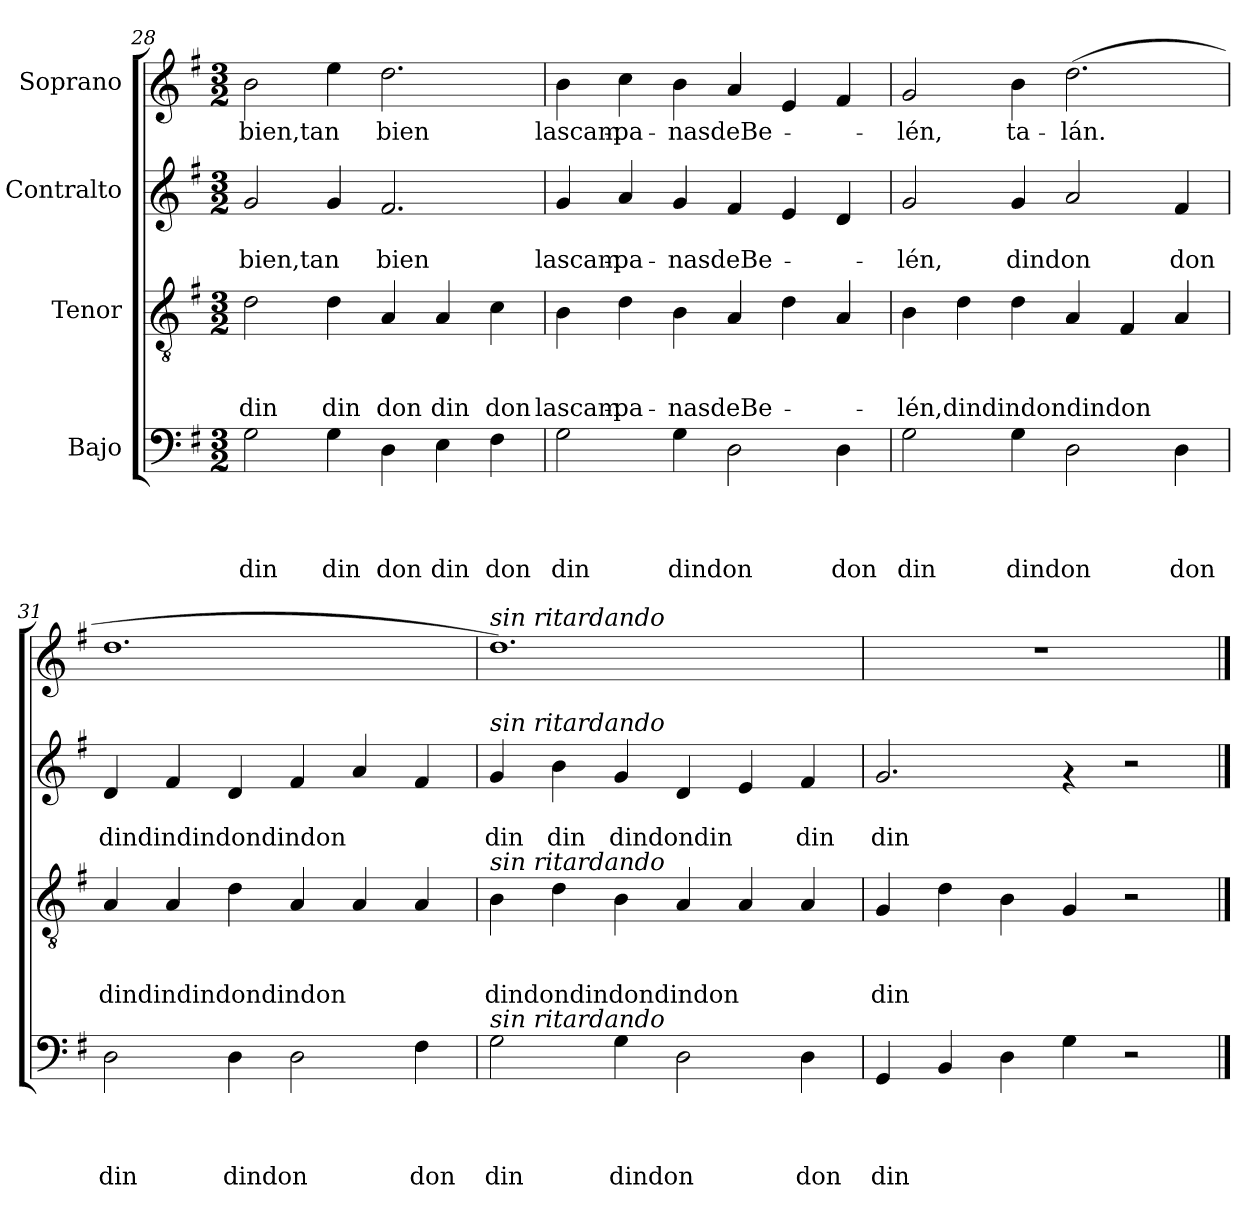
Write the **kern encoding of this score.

**kern	**text	**text	**text	**text	**kern	**text	**text	**text	**kern	**text	**text	**kern	**text
*part4	*part4	*part4	*part4	*part4	*part3	*part3	*part3	*part3	*part2	*part2	*part2	*part1	*part1
*staff4	*staff4	*staff4	*staff4	*staff4	*staff3	*staff3	*staff3	*staff3	*staff2	*staff2	*staff2	*staff1	*staff1
*I"Bajo	*	*	*	*	*I"Tenor	*	*	*	*I"Contralto	*	*	*I"Soprano	*
!!LO:PB:g=z
*clefF4	*	*	*	*	*clefGv2	*	*	*	*clefG2	*	*	*clefG2	*
*k[f#]	*	*	*	*	*k[f#]	*	*	*	*k[f#]	*	*	*k[f#]	*
*G:	*	*	*	*	*G:	*	*	*	*G:	*	*	*G:	*
*M3/2	*	*	*	*	*M3/2	*	*	*	*M3/2	*	*	*M3/2	*
=28	=28	=28	=28	=28	=28	=28	=28	=28	=28	=28	=28	=28	=28
!	!	!	!	!LO:LY:b	!	!	!	!LO:LY:b	!	!	!LO:LY:b	!	!LO:LY:b
2G\	.	.	.	din	2d\	.	.	din	2g/	.	bien,tan	2b\	bien,tan
!	!	!	!	!LO:LY:b	!	!	!	!LO:LY:b	!	!	!	!	!
4G\	.	.	.	din	4d\	.	.	din	4g/	.	.	4ee\	.
!	!	!	!	!LO:LY:b	!	!	!	!LO:LY:b	!	!	!LO:LY:b	!	!LO:LY:b
4D\	.	.	.	don	4A/	.	.	don	2.f#/	.	bien	2.dd\	bien
!	!	!	!	!LO:LY:b	!	!	!	!LO:LY:b	!	!	!	!	!
4E\	.	.	.	din	4A/	.	.	din	.	.	.	.	.
!	!	!	!	!LO:LY:b	!	!	!	!LO:LY:b	!	!	!	!	!
4F#\	.	.	.	don	4c\	.	.	don	.	.	.	.	.
=29	=29	=29	=29	=29	=29	=29	=29	=29	=29	=29	=29	=29	=29
!	!	!	!	!LO:LY:b	!	!	!	!LO:LY:b	!	!	!LO:LY:b	!	!LO:LY:b
2G\	.	.	.	din	4B\	.	.	lascam-	4g/	.	lascam-	4b\	lascam-
!	!	!	!	!	!	!	!	!LO:LY:b	!	!	!LO:LY:b	!	!LO:LY:b
.	.	.	.	.	4d\	.	.	-pa-	4a/	.	-pa-	4cc\	-pa-
!	!	!	!	!LO:LY:b	!	!	!	!LO:LY:b	!	!	!LO:LY:b	!	!LO:LY:b
4G\	.	.	.	dindon	4B\	.	.	-nasdeBe-	4g/	.	-nasdeBe-	4b\	-nasdeBe-
2D\	.	.	.	.	4A/	.	.	.	4f#/	.	.	4a/	.
.	.	.	.	.	4d\	.	.	.	4e/	.	.	4e/	.
!	!	!	!	!LO:LY:b	!	!	!	!	!	!	!	!	!
4D\	.	.	.	don	4A/	.	.	.	4d/	.	.	4f#/	.
=30	=30	=30	=30	=30	=30	=30	=30	=30	=30	=30	=30	=30	=30
!	!	!	!	!LO:LY:b	!	!	!	!LO:LY:b	!	!	!LO:LY:b	!	!LO:LY:b
2G\	.	.	.	din	4B\	.	.	-lén,dindindondindon	2g/	.	-lén,	2g/	-lén,
.	.	.	.	.	4d\	.	.	.	.	.	.	.	.
!	!	!	!	!LO:LY:b	!	!	!	!	!	!	!LO:LY:b	!	!LO:LY:b
4G\	.	.	.	dindon	4d\	.	.	.	4g/	.	dindon	4b\	ta-
!	!	!	!	!	!	!	!	!	!	!	!	!	!LO:LY:b
2D\	.	.	.	.	4A/	.	.	.	2a/	.	.	(>2.dd\	-lán.
.	.	.	.	.	4F#/	.	.	.	.	.	.	.	.
!	!	!	!	!LO:LY:b	!	!	!	!	!	!	!LO:LY:b	!	!
4D\	.	.	.	don	4A/	.	.	.	4f#/	.	don	.	.
=31	=31	=31	=31	=31	=31	=31	=31	=31	=31	=31	=31	=31	=31
!	!	!	!	!LO:LY:b	!	!	!	!LO:LY:b	!	!	!LO:LY:b	!	!
2D\	.	.	.	din	4A/	.	.	dindindindondindon	4d/	.	dindindindondindon	1.dd	.
.	.	.	.	.	4A/	.	.	.	4f#/	.	.	.	.
!	!	!	!	!LO:LY:b	!	!	!	!	!	!	!	!	!
4D\	.	.	.	dindon	4d\	.	.	.	4d/	.	.	.	.
2D\	.	.	.	.	4A/	.	.	.	4f#/	.	.	.	.
.	.	.	.	.	4A/	.	.	.	4a/	.	.	.	.
!	!	!	!	!LO:LY:b	!	!	!	!	!	!	!	!	!
4F#\	.	.	.	don	4A/	.	.	.	4f#/	.	.	.	.
=32	=32	=32	=32	=32	=32	=32	=32	=32	=32	=32	=32	=32	=32
!	!	!	!	!	!	!	!	!	!	!	!	!LO:TX:a:i:t=sin ritardando	!
!	!	!	!	!	!	!	!	!	!LO:TX:a:i:t=sin ritardando	!	!	!	!
!	!	!	!	!	!LO:TX:a:i:t=sin ritardando	!	!	!	!	!	!	!	!
!LO:TX:a:i:t=sin ritardando	!	!	!	!	!	!	!	!	!	!	!	!	!
!	!	!	!	!LO:LY:b	!	!	!	!LO:LY:b	!	!	!LO:LY:b	!	!
2G\	.	.	.	din	4B\	.	.	dindondindondindon	4g/	.	din	1.dd)	.
!	!	!	!	!	!	!	!	!	!	!	!LO:LY:b	!	!
.	.	.	.	.	4d\	.	.	.	4b\	.	din	.	.
!	!	!	!	!LO:LY:b	!	!	!	!	!	!	!LO:LY:b	!	!
4G\	.	.	.	dindon	4B\	.	.	.	4g/	.	dindondin	.	.
2D\	.	.	.	.	4A/	.	.	.	4d/	.	.	.	.
.	.	.	.	.	4A/	.	.	.	4e/	.	.	.	.
!	!	!	!	!LO:LY:b	!	!	!	!	!	!	!LO:LY:b	!	!
4D\	.	.	.	don	4A/	.	.	.	4f#/	.	din	.	.
=33	=33	=33	=33	=33	=33	=33	=33	=33	=33	=33	=33	=33	=33
!	!	!	!	!LO:LY:b	!	!	!	!LO:LY:b	!	!	!LO:LY:b	!	!
4GG/	.	.	.	din	4G/	.	.	din	2.g/	.	din	1.r	.
4BB/	.	.	.	.	4d\	.	.	.	.	.	.	.	.
4D\	.	.	.	.	4B\	.	.	.	.	.	.	.	.
4G\	.	.	.	.	4G/	.	.	.	4rf	.	.	.	.
2r	.	.	.	.	2r	.	.	.	2r	.	.	.	.
==	==	==	==	==	==	==	==	==	==	==	==	==	==
*-	*-	*-	*-	*-	*-	*-	*-	*-	*-	*-	*-	*-	*-
